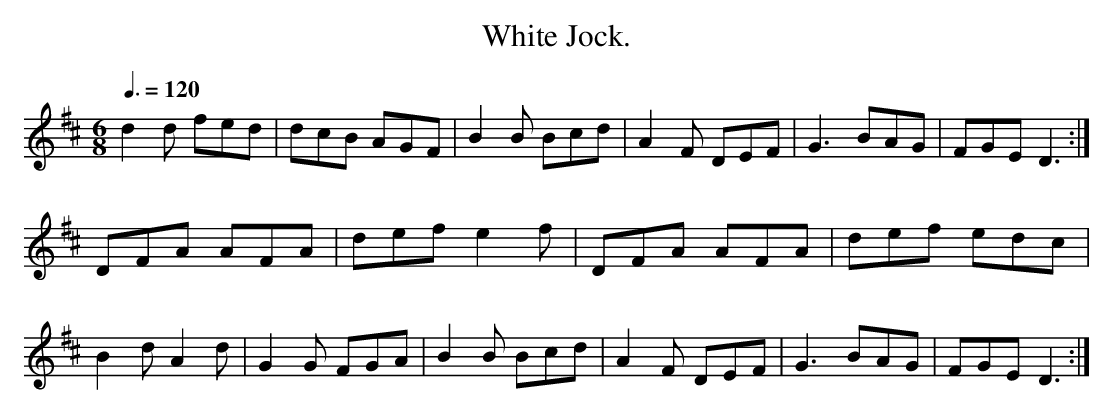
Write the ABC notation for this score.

X:1
T:White Jock.
M:6/8
L:1/8
Q:3/8=120
K:D
d2d fed | dcB AGF | B2B Bcd | A2F DEF | G3 BAG | FGE D3 :|
DFA AFA | def e2f | DFA AFA | def edc |
B2d A2d | G2G FGA | B2B Bcd | A2F DEF | G3 BAG | FGE D3 :|
